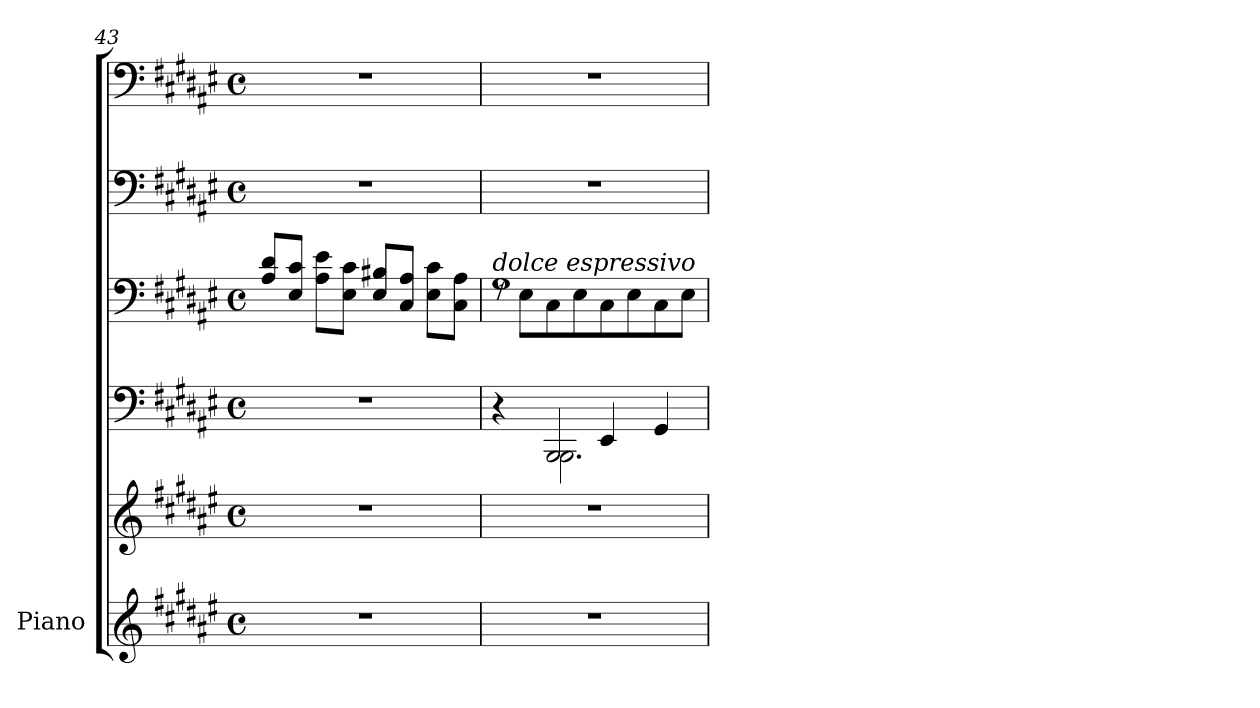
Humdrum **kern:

**kern	**kern	**kern	**kern	**kern	**kern
*part1	*part1	*part1	*part1	*part1	*part1
*staff6	*staff5	*staff4	*staff3	*staff2	*staff1
*I"Piano	*	*	*	*	*
*I'Pno.	*	*	*	*	*
*clefG2	*clefG2	*clefF4	*clefF4	*clefF4	*clefF4
*k[f#c#g#d#a#e#]	*k[f#c#g#d#a#e#]	*k[f#c#g#d#a#e#]	*k[f#c#g#d#a#e#]	*k[f#c#g#d#a#e#]	*k[f#c#g#d#a#e#]
*M4/4	*M4/4	*M4/4	*M4/4	*M4/4	*M4/4
*met(c)	*met(c)	*met(c)	*met(c)	*met(c)	*met(c)
*MM120	*MM120	*MM120	*MM120	*MM120	*MM120
=43	=43	=43	=43	=43	=43
1r	1r	1r	8A#/ 8d#/L	1r	1r
.	.	.	8E#/ 8c#/J	.	.
.	.	.	8A#\ 8e#\L	.	.
.	.	.	8E#\ 8c#\J	.	.
.	.	.	8E#/ 8B#X/L	.	.
.	.	.	8C#/ 8A#/J	.	.
.	.	.	8E#\ 8c#\L	.	.
.	.	.	8C#\ 8A#\J	.	.
=44	=44	=44	=44	=44	=44
*	*	*^	*^	*	*
!	!	!	!	!LO:TX:a:i:t=dolce espressivo	!	!	!
1r	1r	4r	4ryy	8rF	1G#	1r	1r
.	.	.	.	8E#\L	.	.	.
!	!	!LO:N:head=open	!	!	!	!	!
.	.	4BBB/	2.BBB\	8C#\	.	.	.
.	.	.	.	8E#\	.	.	.
.	.	4EE#/	.	8C#\	.	.	.
.	.	.	.	8E#\	.	.	.
.	.	4GG#/	.	8C#\	.	.	.
.	.	.	.	8E#\J	.	.	.
*	*	*v	*v	*	*	*	*
*	*	*	*v	*v	*	*
=	=	=	=	=	=
*-	*-	*-	*-	*-	*-
